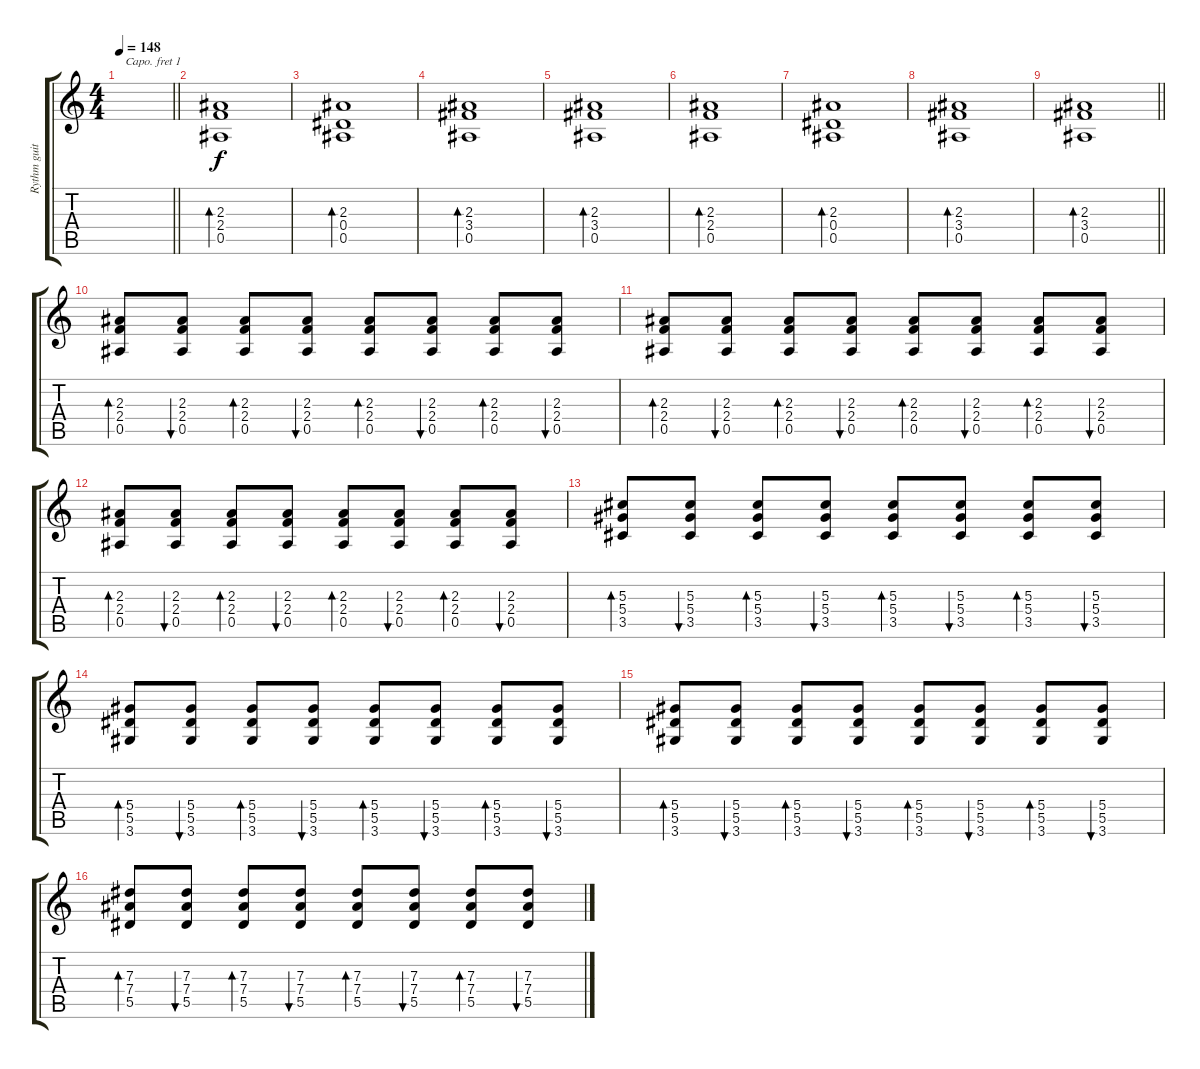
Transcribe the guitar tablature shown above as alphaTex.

\track ("Rythm guitar" "Rythm guit") {instrument acousticguitarsteel}
\staff {score tabs}
\capo 1
\tuning (E4 B3 G3 D3 A2 E2) {hide}
\ts (4 4)
\tempo 148
\clef g2
\barLineRight lightlight
\ks c
|
(2.3 2.4 0.5).1{bd 60} |
(2.3 0.4 0.5).1{bd 60} |
(2.3 3.4 0.5).1{bd 60} |
(2.3 3.4 0.5).1{bd 60} |
(2.3 2.4 0.5).1{bd 60} |
(2.3 0.4 0.5).1{bd 60} |
(2.3 3.4 0.5).1{bd 60} |
\barLineRight lightlight
(2.3 3.4 0.5).1{bd 60} |
(2.3 2.4 0.5).8{bd 60} (2.3 2.4 0.5).8{bu 60} (2.3 2.4 0.5).8{bd 60} (2.3 2.4 0.5).8{bu 60} (2.3 2.4 0.5).8{bd 60} (2.3 2.4 0.5).8{bu 60} (2.3 2.4 0.5).8{bd 60} (2.3 2.4 0.5).8{bu 60} |
(2.3 2.4 0.5).8{bd 60} (2.3 2.4 0.5).8{bu 60} (2.3 2.4 0.5).8{bd 60} (2.3 2.4 0.5).8{bu 60} (2.3 2.4 0.5).8{bd 60} (2.3 2.4 0.5).8{bu 60} (2.3 2.4 0.5).8{bd 60} (2.3 2.4 0.5).8{bu 60} |
(2.3 2.4 0.5).8{bd 60} (2.3 2.4 0.5).8{bu 60} (2.3 2.4 0.5).8{bd 60} (2.3 2.4 0.5).8{bu 60} (2.3 2.4 0.5).8{bd 60} (2.3 2.4 0.5).8{bu 60} (2.3 2.4 0.5).8{bd 60} (2.3 2.4 0.5).8{bu 60} |
(5.3 5.4 3.5).8{bd 60} (5.3 5.4 3.5).8{bu 60} (5.3 5.4 3.5).8{bd 60} (5.3 5.4 3.5).8{bu 60} (5.3 5.4 3.5).8{bd 60} (5.3 5.4 3.5).8{bu 60} (5.3 5.4 3.5).8{bd 60} (5.3 5.4 3.5).8{bu 60} |
(5.4 5.5 3.6).8{bd 60} (5.4 5.5 3.6).8{bu 60} (5.4 5.5 3.6).8{bd 60} (5.4 5.5 3.6).8{bu 60} (5.4 5.5 3.6).8{bd 60} (5.4 5.5 3.6).8{bu 60} (5.4 5.5 3.6).8{bd 60} (5.4 5.5 3.6).8{bu 60} |
(5.4 5.5 3.6).8{bd 60} (5.4 5.5 3.6).8{bu 60} (5.4 5.5 3.6).8{bd 60} (5.4 5.5 3.6).8{bu 60} (5.4 5.5 3.6).8{bd 60} (5.4 5.5 3.6).8{bu 60} (5.4 5.5 3.6).8{bd 60} (5.4 5.5 3.6).8{bu 60} |
(7.3 7.4 5.5).8{bd 60} (7.3 7.4 5.5).8{bu 60} (7.3 7.4 5.5).8{bd 60} (7.3 7.4 5.5).8{bu 60} (7.3 7.4 5.5).8{bd 60} (7.3 7.4 5.5).8{bu 60} (7.3 7.4 5.5).8{bd 60} (7.3 7.4 5.5).8{bu 60}
